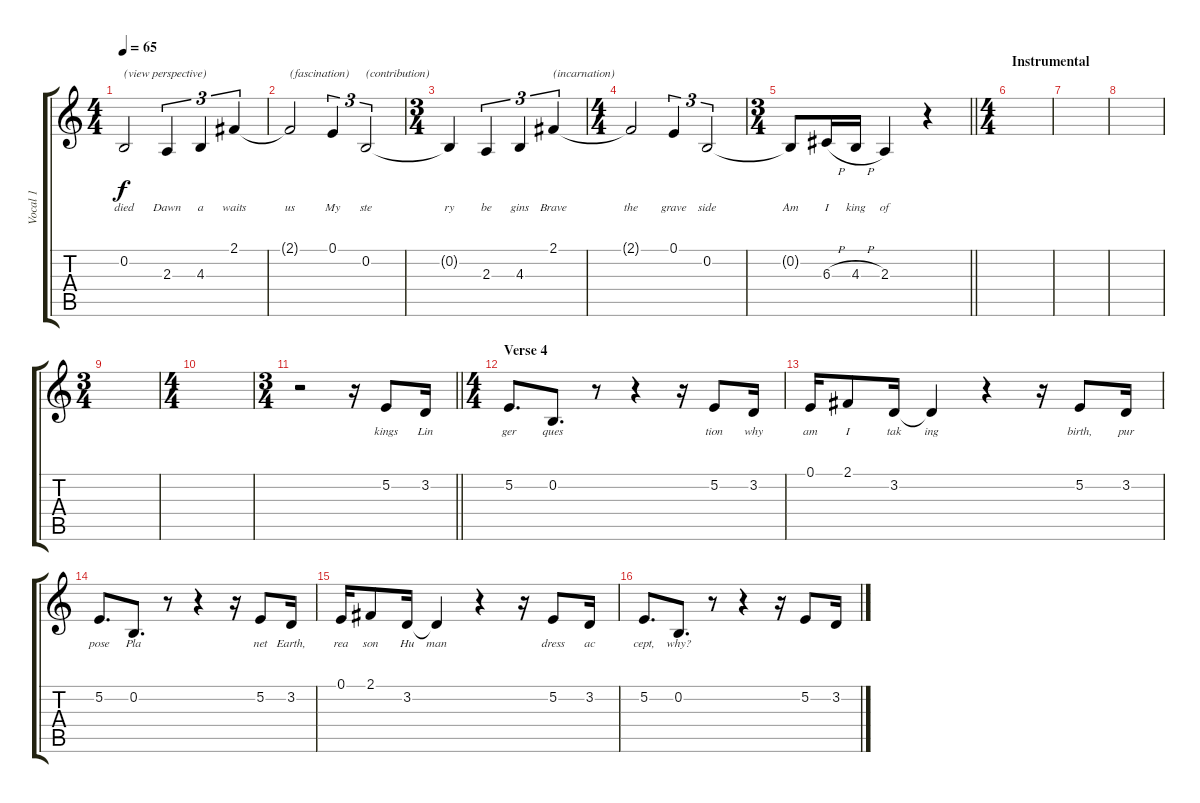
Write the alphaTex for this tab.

\track ("Vocal 1" "Vocal 1") {instrument acousticgrandpiano}
\staff {score tabs}
\tuning (E4 B3 G3 D3 A2 E2) {hide}
\ts (4 4)
\tempo 65
\clef g2
\ks c
0.2{t}.2{txt "(view perspective)" lyrics (0 "died") lyrics (1 "") lyrics (2 "") lyrics (3 "") lyrics (4 "") dy f} 2.3.4{tu (3 2) lyrics (0 "Dawn") lyrics (1 "") lyrics (2 "") lyrics (3 "") lyrics (4 "")} 4.3.4{tu (3 2) lyrics (0 "a") lyrics (1 "") lyrics (2 "") lyrics (3 "") lyrics (4 "")} 2.1.4{tu (3 2) lyrics (0 "waits") lyrics (1 "") lyrics (2 "") lyrics (3 "") lyrics (4 "")} |
2.1{t}.2{txt "(fascination)" lyrics (0 "us") lyrics (1 "") lyrics (2 "") lyrics (3 "") lyrics (4 "")} 0.1.4{tu (3 2) lyrics (0 "My") lyrics (1 "") lyrics (2 "") lyrics (3 "") lyrics (4 "")} 0.2.2{tu (3 2) txt "(contribution)" lyrics (0 "ste") lyrics (1 "") lyrics (2 "") lyrics (3 "") lyrics (4 "")} |
\ts (3 4)
0.2{t}.4{lyrics (0 "ry") lyrics (1 "") lyrics (2 "") lyrics (3 "") lyrics (4 "")} 2.3.4{tu (3 2) lyrics (0 "be") lyrics (1 "") lyrics (2 "") lyrics (3 "") lyrics (4 "")} 4.3.4{tu (3 2) lyrics (0 "gins") lyrics (1 "") lyrics (2 "") lyrics (3 "") lyrics (4 "")} 2.1.4{tu (3 2) txt "(incarnation)" lyrics (0 "Brave") lyrics (1 "") lyrics (2 "") lyrics (3 "") lyrics (4 "")} |
\ts (4 4)
2.1{t}.2{lyrics (0 "the") lyrics (1 "") lyrics (2 "") lyrics (3 "") lyrics (4 "")} 0.1.4{tu (3 2) lyrics (0 "grave") lyrics (1 "") lyrics (2 "") lyrics (3 "") lyrics (4 "")} 0.2.2{tu (3 2) lyrics (0 "side") lyrics (1 "") lyrics (2 "") lyrics (3 "") lyrics (4 "")} |
\ts (3 4)
\barLineRight lightlight
0.2{t}.8{lyrics (0 "Am") lyrics (1 "") lyrics (2 "") lyrics (3 "") lyrics (4 "")} 6.3{h}.16{lyrics (0 "I") lyrics (1 "") lyrics (2 "") lyrics (3 "") lyrics (4 "")} 4.3{h}.16{lyrics (0 "king") lyrics (1 "") lyrics (2 "") lyrics (3 "") lyrics (4 "")} 2.3.4{lyrics (0 "of") lyrics (1 "") lyrics (2 "") lyrics (3 "") lyrics (4 "")} r.4 |
\ts (4 4)
\section ("" "Instrumental")
|
|
|
\ts (3 4)
|
\ts (4 4)
|
\ts (3 4)
\barLineRight lightlight
r.2 r.16 5.2.8{lyrics (0 "kings") lyrics (1 "") lyrics (2 "") lyrics (3 "") lyrics (4 "")} 3.2.16{lyrics (0 "Lin") lyrics (1 "") lyrics (2 "") lyrics (3 "") lyrics (4 "")} |
\ts (4 4)
\section ("" "Verse 4")
5.2.8{d lyrics (0 "ger") lyrics (1 "") lyrics (2 "") lyrics (3 "") lyrics (4 "")} 0.2.8{d lyrics (0 "ques") lyrics (1 "") lyrics (2 "") lyrics (3 "") lyrics (4 "")} r.8 r.4 r.16 5.2.8{lyrics (0 "tion") lyrics (1 "") lyrics (2 "") lyrics (3 "") lyrics (4 "")} 3.2.16{lyrics (0 "why") lyrics (1 "") lyrics (2 "") lyrics (3 "") lyrics (4 "")} |
0.1.16{lyrics (0 "am") lyrics (1 "") lyrics (2 "") lyrics (3 "") lyrics (4 "")} 2.1.8{lyrics (0 "I") lyrics (1 "") lyrics (2 "") lyrics (3 "") lyrics (4 "")} 3.2.16{lyrics (0 "tak") lyrics (1 "") lyrics (2 "") lyrics (3 "") lyrics (4 "")} 3.2{t}.4{lyrics (0 "ing") lyrics (1 "") lyrics (2 "") lyrics (3 "") lyrics (4 "")} r.4 r.16 5.2.8{lyrics (0 "birth,") lyrics (1 "") lyrics (2 "") lyrics (3 "") lyrics (4 "")} 3.2.16{lyrics (0 "pur") lyrics (1 "") lyrics (2 "") lyrics (3 "") lyrics (4 "")} |
5.2.8{d lyrics (0 "pose") lyrics (1 "") lyrics (2 "") lyrics (3 "") lyrics (4 "")} 0.2.8{d lyrics (0 "Pla") lyrics (1 "") lyrics (2 "") lyrics (3 "") lyrics (4 "")} r.8 r.4 r.16 5.2.8{lyrics (0 "net") lyrics (1 "") lyrics (2 "") lyrics (3 "") lyrics (4 "")} 3.2.16{lyrics (0 "Earth,") lyrics (1 "") lyrics (2 "") lyrics (3 "") lyrics (4 "")} |
0.1.16{lyrics (0 "rea") lyrics (1 "") lyrics (2 "") lyrics (3 "") lyrics (4 "")} 2.1.8{lyrics (0 "son") lyrics (1 "") lyrics (2 "") lyrics (3 "") lyrics (4 "")} 3.2.16{lyrics (0 "Hu") lyrics (1 "") lyrics (2 "") lyrics (3 "") lyrics (4 "")} 3.2{t}.4{lyrics (0 "man") lyrics (1 "") lyrics (2 "") lyrics (3 "") lyrics (4 "")} r.4 r.16 5.2.8{lyrics (0 "dress") lyrics (1 "") lyrics (2 "") lyrics (3 "") lyrics (4 "")} 3.2.16{lyrics (0 "ac") lyrics (1 "") lyrics (2 "") lyrics (3 "") lyrics (4 "")} |
5.2.8{d lyrics (0 "cept,") lyrics (1 "") lyrics (2 "") lyrics (3 "") lyrics (4 "")} 0.2.8{d lyrics (0 "why?") lyrics (1 "") lyrics (2 "") lyrics (3 "") lyrics (4 "")} r.8 r.4 r.16 5.2.8{lyrics (0 "") lyrics (1 "") lyrics (2 "") lyrics (3 "") lyrics (4 "")} 3.2.16
